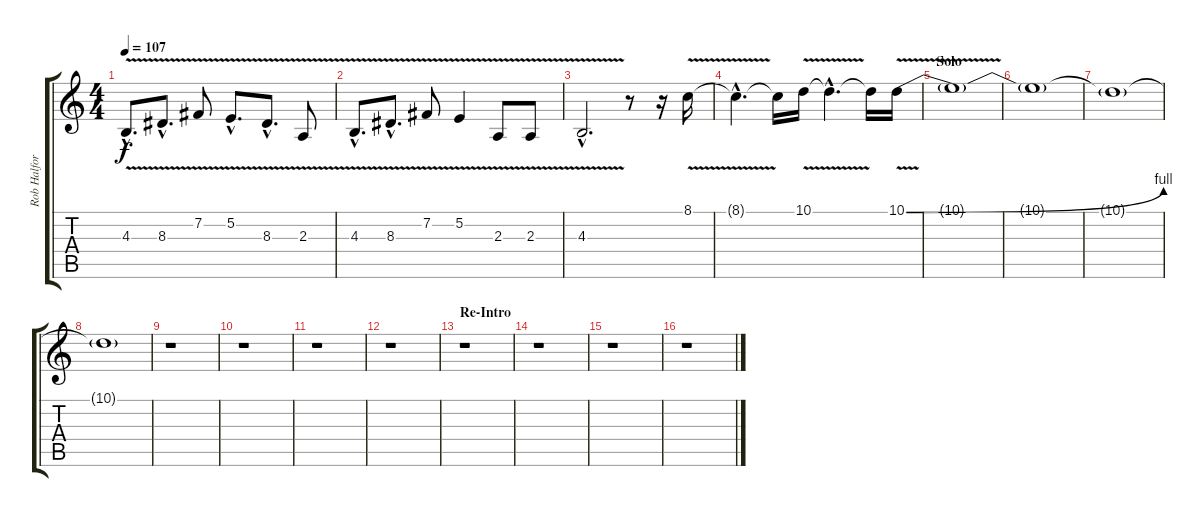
\track ("Rob Halford" "Rob Halfor") {instrument lead1square}
\staff {score tabs}
\tuning (E4 B3 G3 D3 A2 D2) {hide}
\ts (4 4)
\tempo 107
\clef g2
\ks c
4.3{v hac}.8{d dy f} 8.3{v hac}.8{d} 7.2{v}.8 5.2{v hac}.8{d} 8.3{v hac}.8{d} 2.3{v}.8 |
4.3{v hac}.8{d} 8.3{v hac}.8{d} 7.2{v}.8 5.2{v}.4 2.3{v}.8 2.3{v}.8 |
4.3{v hac}.2{d} r.8 r.16 8.1{v}.16 |
8.1{hac t}.4{d} 8.1{t}.16 10.1{v}.16 10.1{hac t}.4{d} 10.1{t}.16 10.1{be (bend 0 0 60 4) v}.16 |
\section ("" "Solo")
10.1{t}.1 |
10.1{t}.1 |
10.1{t}.1 |
10.1{t}.1 |
r.1 |
r.1 |
r.1 |
r.1 |
\section ("" "Re-Intro")
r.1 |
r.1 |
r.1 |
r.1
